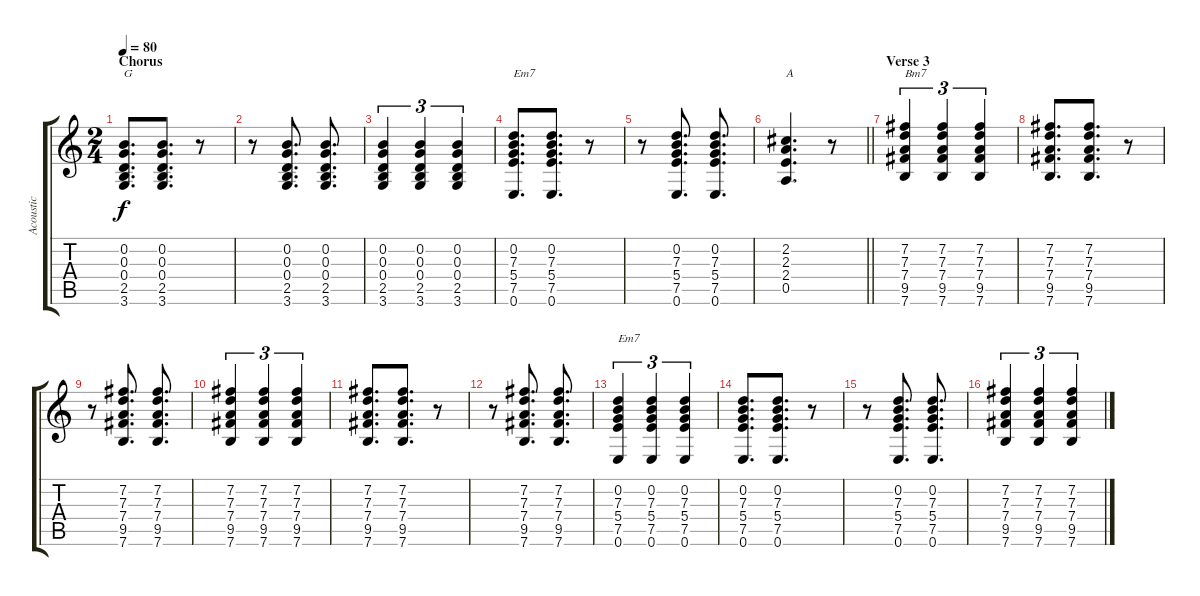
\track ("Acoustic" "Acoustic") {instrument acousticguitarsteel}
\staff {score tabs}
\tuning (E4 B3 G3 D3 A2 E2) {hide}
\ts (2 4)
\section ("" "Chorus")
\tempo 80
\clef g2
\ks c
(0.2 0.3 0.4 2.5 3.6).8{d txt "G" dy f} (0.2 0.3 0.4 2.5 3.6).8{d} r.8 |
r.8 (0.2 0.3 0.4 2.5 3.6).8{d} (0.2 0.3 0.4 2.5 3.6).8{d} |
(0.2 0.3 0.4 2.5 3.6).4{tu (3 2)} (0.2 0.3 0.4 2.5 3.6).4{tu (3 2)} (0.2 0.3 0.4 2.5 3.6).4{tu (3 2)} |
(0.2 7.3 5.4 7.5 0.6).8{d txt "Em7"} (0.2 7.3 5.4 7.5 0.6).8{d} r.8 |
r.8 (0.2 7.3 5.4 7.5 0.6).8{d} (0.2 7.3 5.4 7.5 0.6).8{d} |
\barLineRight lightlight
(2.2 2.3 2.4 0.5).4{d txt "A"} r.8 |
\section ("" "Verse 3")
(7.2 7.3 7.4 9.5 7.6).4{tu (3 2) txt "Bm7"} (7.2 7.3 7.4 9.5 7.6).4{tu (3 2)} (7.2 7.3 7.4 9.5 7.6).4{tu (3 2)} |
(7.2 7.3 7.4 9.5 7.6).8{d} (7.2 7.3 7.4 9.5 7.6).8{d} r.8 |
r.8 (7.2 7.3 7.4 9.5 7.6).8{d} (7.2 7.3 7.4 9.5 7.6).8{d} |
(7.2 7.3 7.4 9.5 7.6).4{tu (3 2)} (7.2 7.3 7.4 9.5 7.6).4{tu (3 2)} (7.2 7.3 7.4 9.5 7.6).4{tu (3 2)} |
(7.2 7.3 7.4 9.5 7.6).8{d} (7.2 7.3 7.4 9.5 7.6).8{d} r.8 |
r.8 (7.2 7.3 7.4 9.5 7.6).8{d} (7.2 7.3 7.4 9.5 7.6).8{d} |
(0.2 7.3 5.4 7.5 0.6).4{tu (3 2) txt "Em7"} (0.2 7.3 5.4 7.5 0.6).4{tu (3 2)} (0.2 7.3 5.4 7.5 0.6).4{tu (3 2)} |
(0.2 7.3 5.4 7.5 0.6).8{d} (0.2 7.3 5.4 7.5 0.6).8{d} r.8 |
r.8 (0.2 7.3 5.4 7.5 0.6).8{d} (0.2 7.3 5.4 7.5 0.6).8{d} |
(7.2 7.3 7.4 9.5 7.6).4{tu (3 2)} (7.2 7.3 7.4 9.5 7.6).4{tu (3 2)} (7.2 7.3 7.4 9.5 7.6).4{tu (3 2)}
